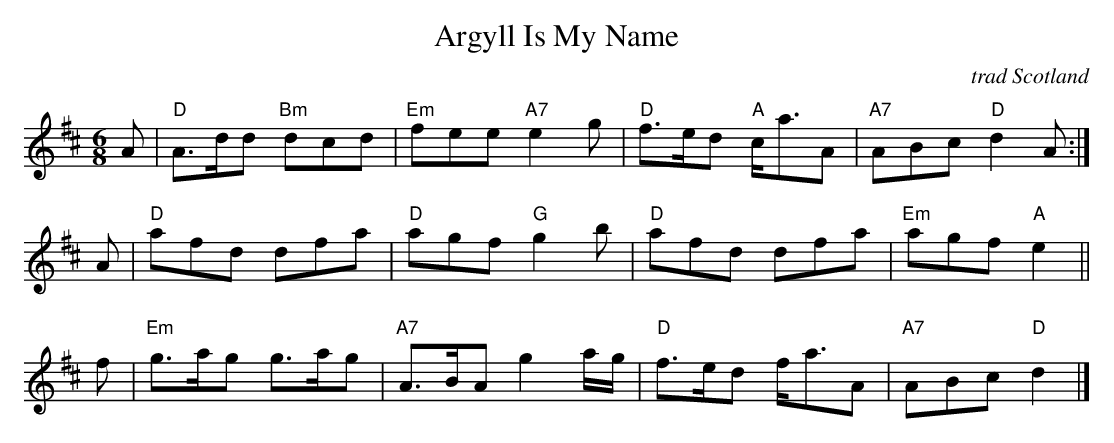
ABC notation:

X:1
T: Argyll Is My Name
C: trad Scotland
M: 6/8
L: 1/8
K: D
A | "D"A>dd "Bm"dcd | "Em"fee "A7"e2g | "D"f>ed "A"c<aA | "A7"ABc "D"d2A :|
A | "D"afd dfa | "D"agf "G"g2b | "D"afd dfa | "Em"agf "A"e2 ||
f | "Em"g>ag g>ag | "A7"A>BA g2a/g/ | "D"f>ed f<aA | "A7"ABc "D"d2 |]
